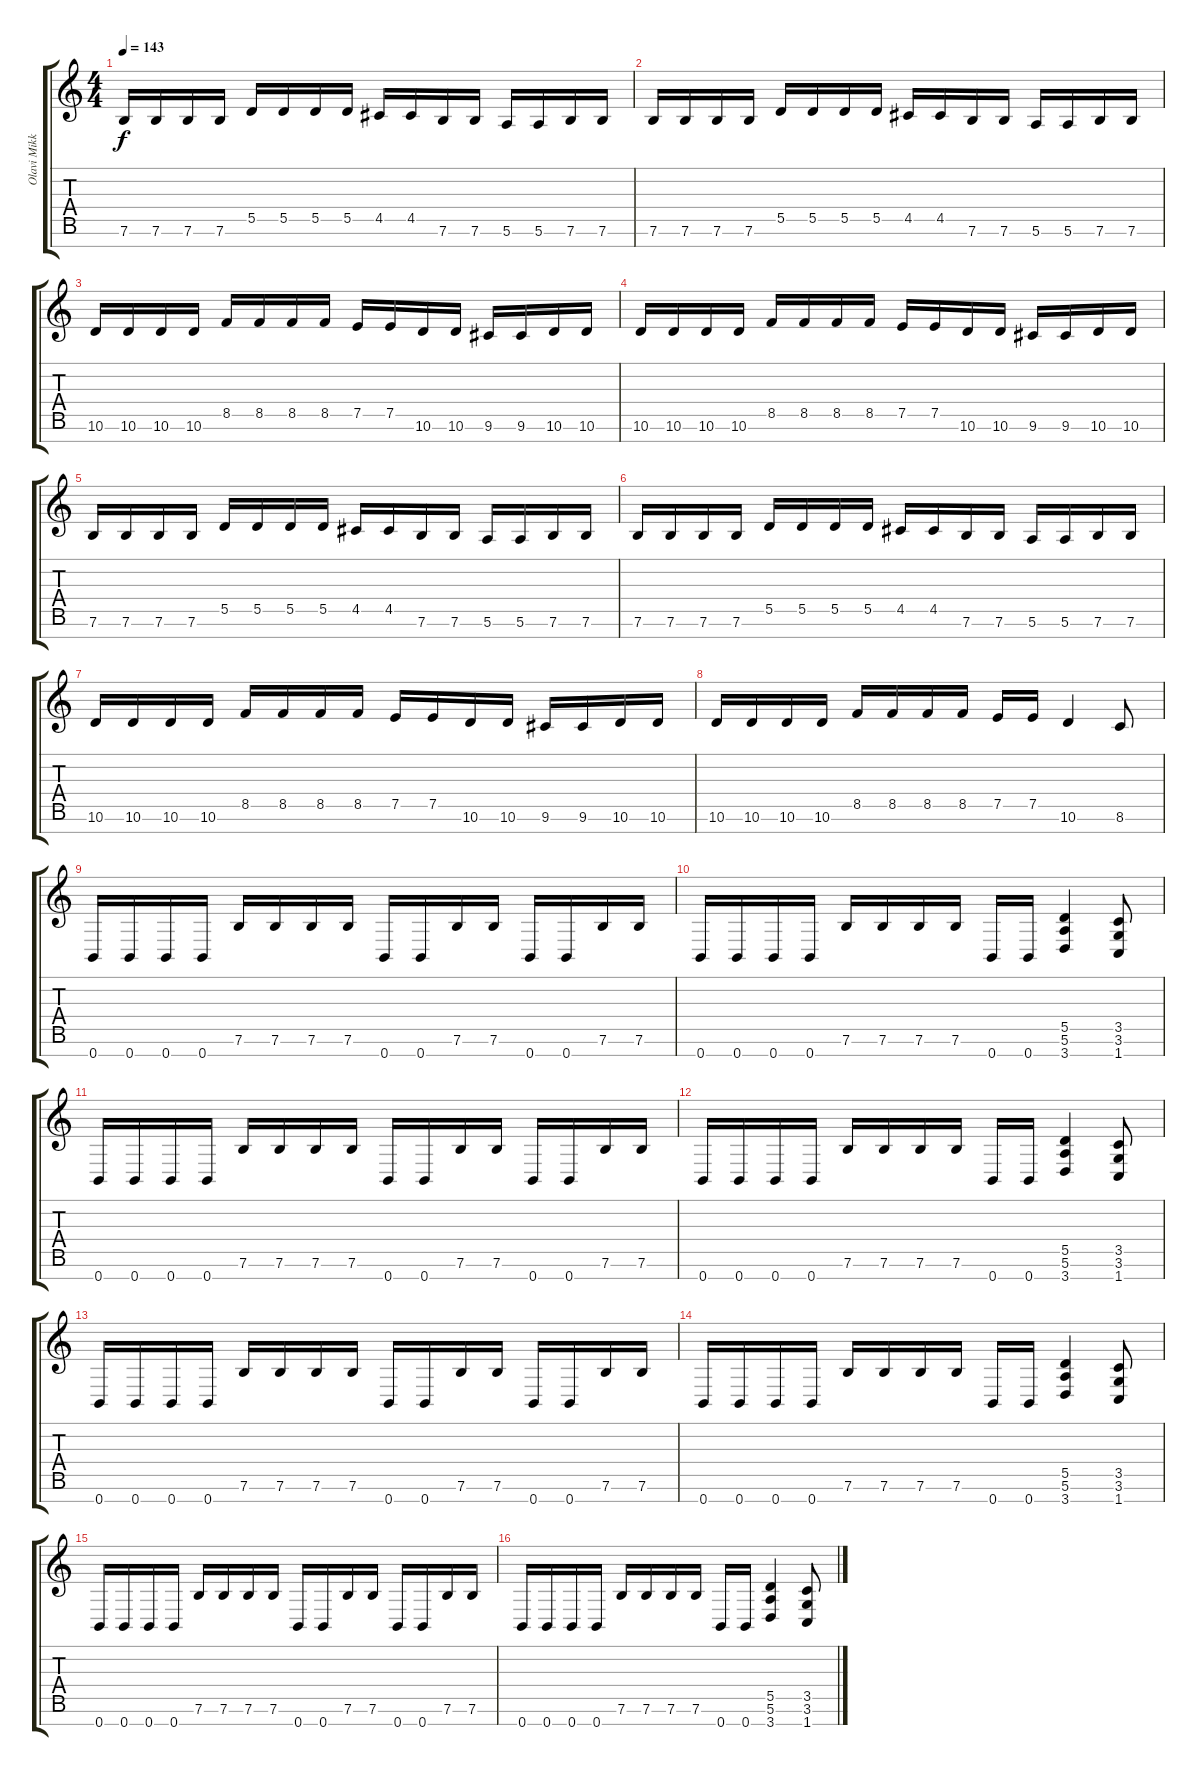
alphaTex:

\track ("Olavi Mikkonen" "Olavi Mikk") {instrument distortionguitar}
\staff {score tabs}
\tuning (E4 B3 Gb3 D3 A2 E2 B1) {hide}
\ts (4 4)
\tempo 143
\clef g2
\ks c
7.6.16{dy f} 7.6.16 7.6.16 7.6.16 5.5.16 5.5.16 5.5.16 5.5.16 4.5.16 4.5.16 7.6.16 7.6.16 5.6.16 5.6.16 7.6.16 7.6.16 |
7.6.16 7.6.16 7.6.16 7.6.16 5.5.16 5.5.16 5.5.16 5.5.16 4.5.16 4.5.16 7.6.16 7.6.16 5.6.16 5.6.16 7.6.16 7.6.16 |
10.6.16 10.6.16 10.6.16 10.6.16 8.5.16 8.5.16 8.5.16 8.5.16 7.5.16 7.5.16 10.6.16 10.6.16 9.6.16 9.6.16 10.6.16 10.6.16 |
10.6.16 10.6.16 10.6.16 10.6.16 8.5.16 8.5.16 8.5.16 8.5.16 7.5.16 7.5.16 10.6.16 10.6.16 9.6.16 9.6.16 10.6.16 10.6.16 |
7.6.16 7.6.16 7.6.16 7.6.16 5.5.16 5.5.16 5.5.16 5.5.16 4.5.16 4.5.16 7.6.16 7.6.16 5.6.16 5.6.16 7.6.16 7.6.16 |
7.6.16 7.6.16 7.6.16 7.6.16 5.5.16 5.5.16 5.5.16 5.5.16 4.5.16 4.5.16 7.6.16 7.6.16 5.6.16 5.6.16 7.6.16 7.6.16 |
10.6.16 10.6.16 10.6.16 10.6.16 8.5.16 8.5.16 8.5.16 8.5.16 7.5.16 7.5.16 10.6.16 10.6.16 9.6.16 9.6.16 10.6.16 10.6.16 |
10.6.16 10.6.16 10.6.16 10.6.16 8.5.16 8.5.16 8.5.16 8.5.16 7.5.16 7.5.16 10.6.4 8.6.8 |
0.7.16 0.7.16 0.7.16 0.7.16 7.6.16 7.6.16 7.6.16 7.6.16 0.7.16 0.7.16 7.6.16 7.6.16 0.7.16 0.7.16 7.6.16 7.6.16 |
0.7.16 0.7.16 0.7.16 0.7.16 7.6.16 7.6.16 7.6.16 7.6.16 0.7.16 0.7.16 (5.5 5.6 3.7).4 (3.5 3.6 1.7).8 |
0.7.16 0.7.16 0.7.16 0.7.16 7.6.16 7.6.16 7.6.16 7.6.16 0.7.16 0.7.16 7.6.16 7.6.16 0.7.16 0.7.16 7.6.16 7.6.16 |
0.7.16 0.7.16 0.7.16 0.7.16 7.6.16 7.6.16 7.6.16 7.6.16 0.7.16 0.7.16 (5.5 5.6 3.7).4 (3.5 3.6 1.7).8 |
0.7.16 0.7.16 0.7.16 0.7.16 7.6.16 7.6.16 7.6.16 7.6.16 0.7.16 0.7.16 7.6.16 7.6.16 0.7.16 0.7.16 7.6.16 7.6.16 |
0.7.16 0.7.16 0.7.16 0.7.16 7.6.16 7.6.16 7.6.16 7.6.16 0.7.16 0.7.16 (5.5 5.6 3.7).4 (3.5 3.6 1.7).8 |
0.7.16 0.7.16 0.7.16 0.7.16 7.6.16 7.6.16 7.6.16 7.6.16 0.7.16 0.7.16 7.6.16 7.6.16 0.7.16 0.7.16 7.6.16 7.6.16 |
0.7.16 0.7.16 0.7.16 0.7.16 7.6.16 7.6.16 7.6.16 7.6.16 0.7.16 0.7.16 (5.5 5.6 3.7).4 (3.5 3.6 1.7).8
